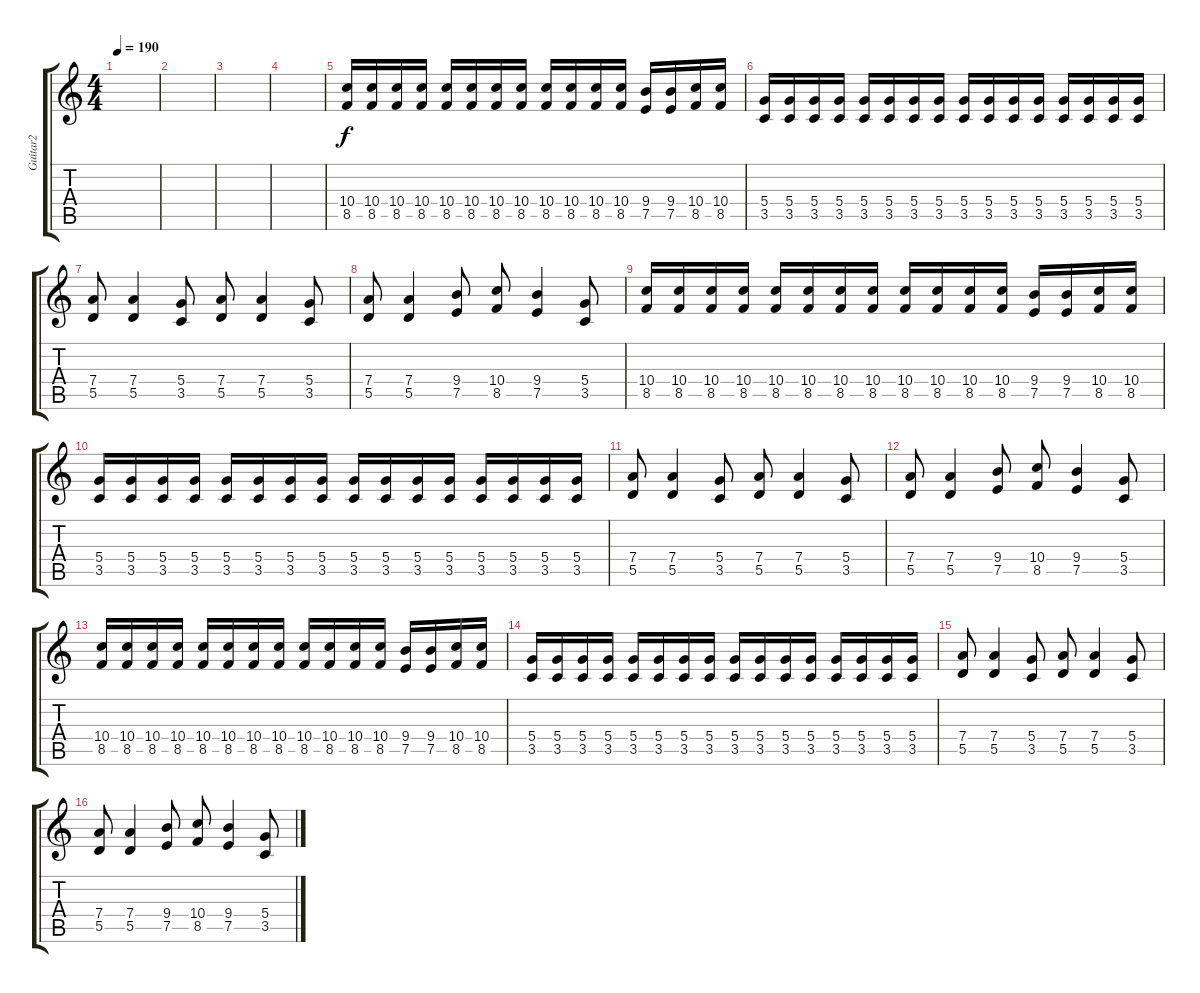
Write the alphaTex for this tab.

\track ("Guitar2" "Guitar2") {instrument distortionguitar}
\staff {score tabs}
\tuning (E4 B3 G3 D3 A2 E2) {hide}
\ts (4 4)
\tempo 190
\clef g2
\ks c
|
|
|
|
(10.4 8.5).16 (10.4 8.5).16 (10.4 8.5).16 (10.4 8.5).16 (10.4 8.5).16 (10.4 8.5).16 (10.4 8.5).16 (10.4 8.5).16 (10.4 8.5).16 (10.4 8.5).16 (10.4 8.5).16 (10.4 8.5).16 (9.4 7.5).16 (9.4 7.5).16 (10.4 8.5).16 (10.4 8.5).16 |
(5.4 3.5).16 (5.4 3.5).16 (5.4 3.5).16 (5.4 3.5).16 (5.4 3.5).16 (5.4 3.5).16 (5.4 3.5).16 (5.4 3.5).16 (5.4 3.5).16 (5.4 3.5).16 (5.4 3.5).16 (5.4 3.5).16 (5.4 3.5).16 (5.4 3.5).16 (5.4 3.5).16 (5.4 3.5).16 |
(7.4 5.5).8 (7.4 5.5).4 (5.4 3.5).8 (7.4 5.5).8 (7.4 5.5).4 (5.4 3.5).8 |
(7.4 5.5).8 (7.4 5.5).4 (9.4 7.5).8 (10.4 8.5).8 (9.4 7.5).4 (5.4 3.5).8 |
(10.4 8.5).16 (10.4 8.5).16 (10.4 8.5).16 (10.4 8.5).16 (10.4 8.5).16 (10.4 8.5).16 (10.4 8.5).16 (10.4 8.5).16 (10.4 8.5).16 (10.4 8.5).16 (10.4 8.5).16 (10.4 8.5).16 (9.4 7.5).16 (9.4 7.5).16 (10.4 8.5).16 (10.4 8.5).16 |
(5.4 3.5).16 (5.4 3.5).16 (5.4 3.5).16 (5.4 3.5).16 (5.4 3.5).16 (5.4 3.5).16 (5.4 3.5).16 (5.4 3.5).16 (5.4 3.5).16 (5.4 3.5).16 (5.4 3.5).16 (5.4 3.5).16 (5.4 3.5).16 (5.4 3.5).16 (5.4 3.5).16 (5.4 3.5).16 |
(7.4 5.5).8 (7.4 5.5).4 (5.4 3.5).8 (7.4 5.5).8 (7.4 5.5).4 (5.4 3.5).8 |
(7.4 5.5).8 (7.4 5.5).4 (9.4 7.5).8 (10.4 8.5).8 (9.4 7.5).4 (5.4 3.5).8 |
(10.4 8.5).16 (10.4 8.5).16 (10.4 8.5).16 (10.4 8.5).16 (10.4 8.5).16 (10.4 8.5).16 (10.4 8.5).16 (10.4 8.5).16 (10.4 8.5).16 (10.4 8.5).16 (10.4 8.5).16 (10.4 8.5).16 (9.4 7.5).16 (9.4 7.5).16 (10.4 8.5).16 (10.4 8.5).16 |
(5.4 3.5).16 (5.4 3.5).16 (5.4 3.5).16 (5.4 3.5).16 (5.4 3.5).16 (5.4 3.5).16 (5.4 3.5).16 (5.4 3.5).16 (5.4 3.5).16 (5.4 3.5).16 (5.4 3.5).16 (5.4 3.5).16 (5.4 3.5).16 (5.4 3.5).16 (5.4 3.5).16 (5.4 3.5).16 |
(7.4 5.5).8 (7.4 5.5).4 (5.4 3.5).8 (7.4 5.5).8 (7.4 5.5).4 (5.4 3.5).8 |
(7.4 5.5).8 (7.4 5.5).4 (9.4 7.5).8 (10.4 8.5).8 (9.4 7.5).4 (5.4 3.5).8
